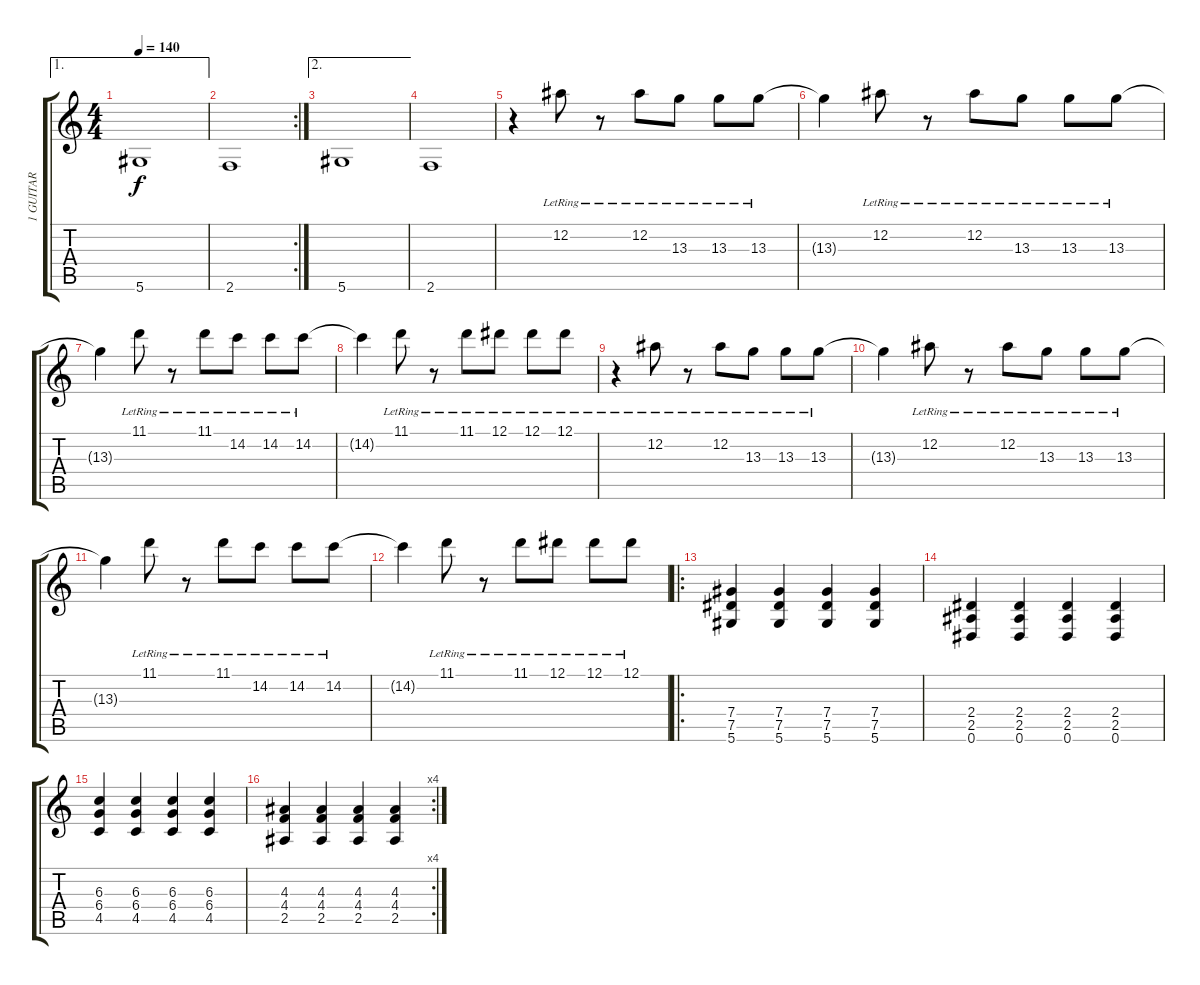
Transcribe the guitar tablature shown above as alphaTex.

\track ("1 GUITAR" "1 GUITAR") {instrument distortionguitar}
\staff {score tabs}
\tuning (Eb4 Bb3 Gb3 Db3 Ab2 Eb2) {hide}
\ae 1
\ts (4 4)
\tempo 140
\clef g2
\ks c
5.6.1{dy f} |
\rc 2
2.6.1 |
\ae 2
5.6.1 |
2.6.1 |
r.4 12.2{lr}.8 r.8 12.2{lr}.8 13.3{lr}.8 13.3{lr}.8 13.3{lr}.8 |
13.3{t}.4 12.2{lr}.8 r.8 12.2{lr}.8 13.3{lr}.8 13.3{lr}.8 13.3{lr}.8 |
13.3{t}.4 11.1{lr}.8 r.8 11.1{lr}.8 14.2{lr}.8 14.2{lr}.8 14.2{lr}.8 |
14.2{t}.4 11.1{lr}.8 r.8 11.1{lr}.8 12.1{lr}.8 12.1{lr}.8 12.1{lr}.8 |
r.4 12.2{lr}.8 r.8 12.2{lr}.8 13.3{lr}.8 13.3{lr}.8 13.3{lr}.8 |
13.3{t}.4 12.2{lr}.8 r.8 12.2{lr}.8 13.3{lr}.8 13.3{lr}.8 13.3{lr}.8 |
13.3{t}.4 11.1{lr}.8 r.8 11.1{lr}.8 14.2{lr}.8 14.2{lr}.8 14.2{lr}.8 |
14.2{t}.4 11.1{lr}.8 r.8 11.1{lr}.8 12.1{lr}.8 12.1{lr}.8 12.1{lr}.8 |
\ro
(7.4 7.5 5.6).4{instrument distortionguitar} (7.4 7.5 5.6).4 (7.4 7.5 5.6).4 (7.4 7.5 5.6).4 |
(2.4 2.5 0.6).4 (2.4 2.5 0.6).4 (2.4 2.5 0.6).4 (2.4 2.5 0.6).4 |
(6.3 6.4 4.5).4 (6.3 6.4 4.5).4 (6.3 6.4 4.5).4 (6.3 6.4 4.5).4 |
\rc 4
(4.3 4.4 2.5).4 (4.3 4.4 2.5).4 (4.3 4.4 2.5).4 (4.3 4.4 2.5).4
